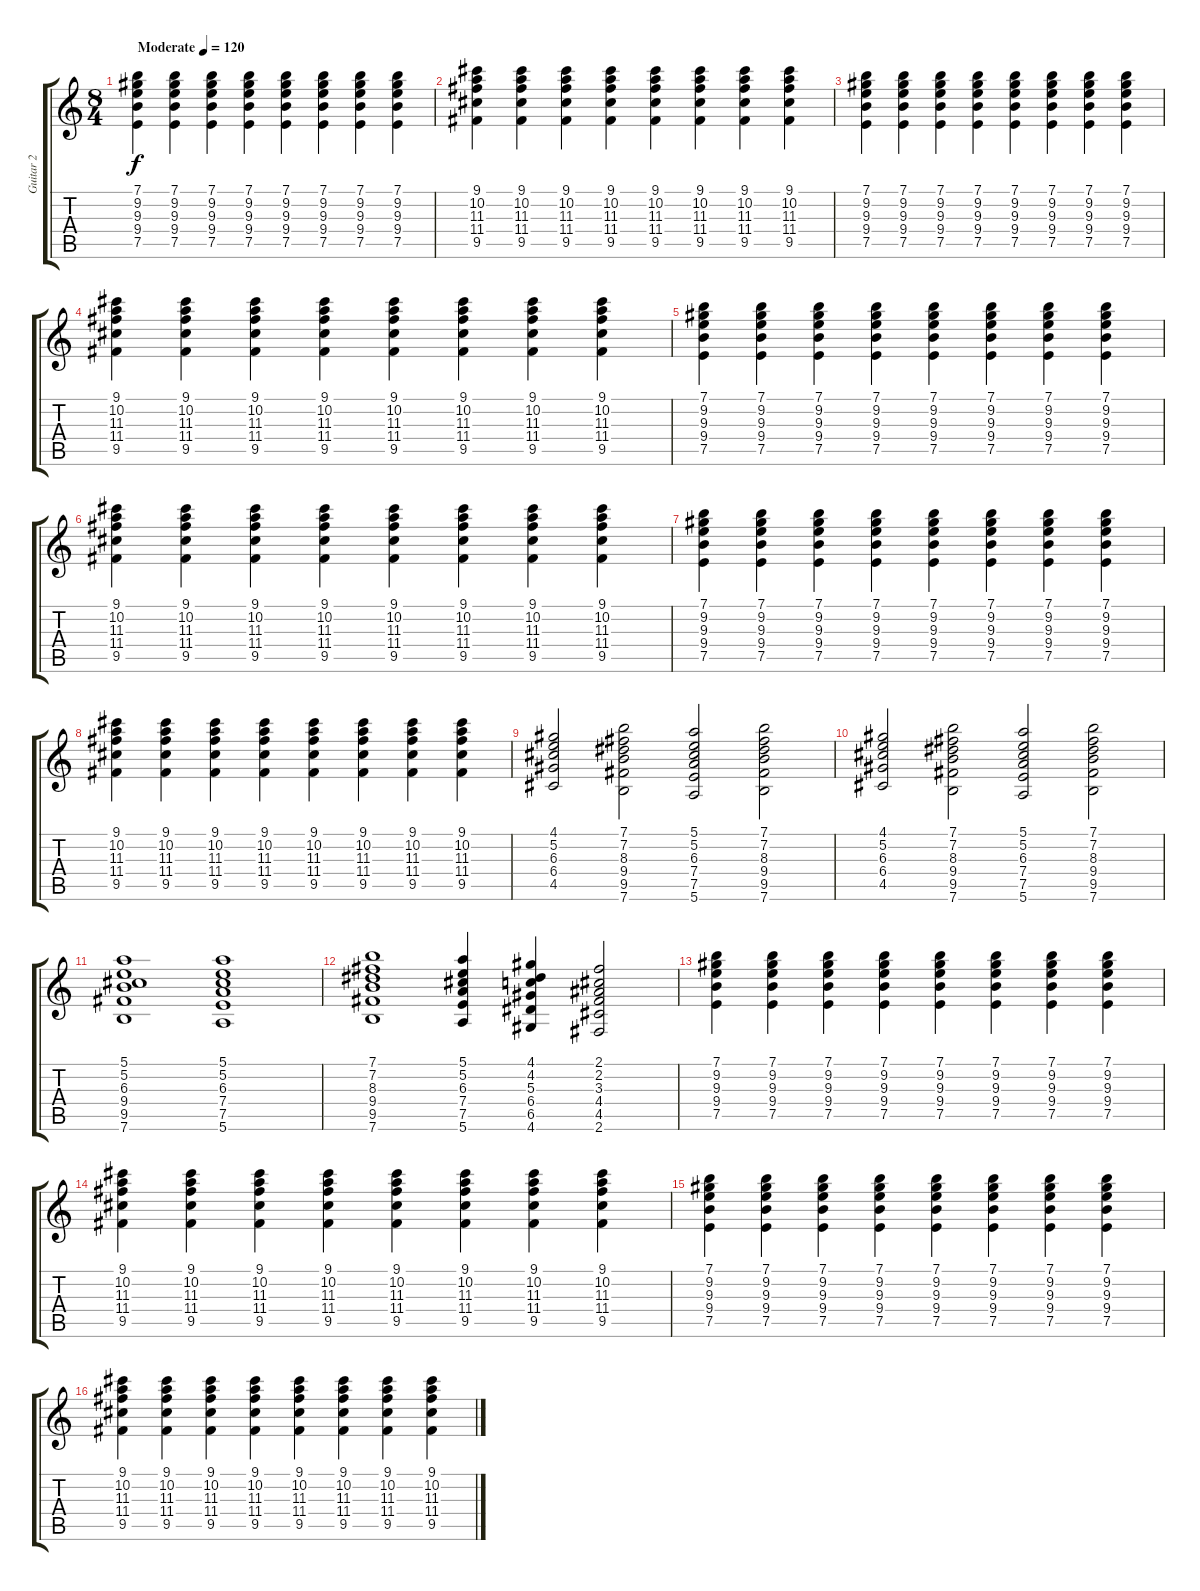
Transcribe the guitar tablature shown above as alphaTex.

\track ("Guitar 2" "Guitar 2") {instrument electricguitarclean}
\staff {score tabs}
\tuning (E4 B3 G3 D3 A2 E2) {hide}
\ts (8 4)
\tempo (120 "Moderate")
\clef g2
\ks c
(7.1 9.2 9.3 9.4 7.5).4{dy f instrument electricguitarclean} (7.1 9.2 9.3 9.4 7.5).4 (7.1 9.2 9.3 9.4 7.5).4 (7.1 9.2 9.3 9.4 7.5).4 (7.1 9.2 9.3 9.4 7.5).4 (7.1 9.2 9.3 9.4 7.5).4 (7.1 9.2 9.3 9.4 7.5).4 (7.1 9.2 9.3 9.4 7.5).4 |
(9.1 10.2 11.3 11.4 9.5).4 (9.1 10.2 11.3 11.4 9.5).4 (9.1 10.2 11.3 11.4 9.5).4 (9.1 10.2 11.3 11.4 9.5).4 (9.1 10.2 11.3 11.4 9.5).4 (9.1 10.2 11.3 11.4 9.5).4 (9.1 10.2 11.3 11.4 9.5).4 (9.1 10.2 11.3 11.4 9.5).4 |
(7.1 9.2 9.3 9.4 7.5).4 (7.1 9.2 9.3 9.4 7.5).4 (7.1 9.2 9.3 9.4 7.5).4 (7.1 9.2 9.3 9.4 7.5).4 (7.1 9.2 9.3 9.4 7.5).4 (7.1 9.2 9.3 9.4 7.5).4 (7.1 9.2 9.3 9.4 7.5).4 (7.1 9.2 9.3 9.4 7.5).4 |
(9.1 10.2 11.3 11.4 9.5).4 (9.1 10.2 11.3 11.4 9.5).4 (9.1 10.2 11.3 11.4 9.5).4 (9.1 10.2 11.3 11.4 9.5).4 (9.1 10.2 11.3 11.4 9.5).4 (9.1 10.2 11.3 11.4 9.5).4 (9.1 10.2 11.3 11.4 9.5).4 (9.1 10.2 11.3 11.4 9.5).4 |
(7.1 9.2 9.3 9.4 7.5).4 (7.1 9.2 9.3 9.4 7.5).4 (7.1 9.2 9.3 9.4 7.5).4 (7.1 9.2 9.3 9.4 7.5).4 (7.1 9.2 9.3 9.4 7.5).4 (7.1 9.2 9.3 9.4 7.5).4 (7.1 9.2 9.3 9.4 7.5).4 (7.1 9.2 9.3 9.4 7.5).4 |
(9.1 10.2 11.3 11.4 9.5).4 (9.1 10.2 11.3 11.4 9.5).4 (9.1 10.2 11.3 11.4 9.5).4 (9.1 10.2 11.3 11.4 9.5).4 (9.1 10.2 11.3 11.4 9.5).4 (9.1 10.2 11.3 11.4 9.5).4 (9.1 10.2 11.3 11.4 9.5).4 (9.1 10.2 11.3 11.4 9.5).4 |
(7.1 9.2 9.3 9.4 7.5).4 (7.1 9.2 9.3 9.4 7.5).4 (7.1 9.2 9.3 9.4 7.5).4 (7.1 9.2 9.3 9.4 7.5).4 (7.1 9.2 9.3 9.4 7.5).4 (7.1 9.2 9.3 9.4 7.5).4 (7.1 9.2 9.3 9.4 7.5).4 (7.1 9.2 9.3 9.4 7.5).4 |
(9.1 10.2 11.3 11.4 9.5).4 (9.1 10.2 11.3 11.4 9.5).4 (9.1 10.2 11.3 11.4 9.5).4 (9.1 10.2 11.3 11.4 9.5).4 (9.1 10.2 11.3 11.4 9.5).4 (9.1 10.2 11.3 11.4 9.5).4 (9.1 10.2 11.3 11.4 9.5).4 (9.1 10.2 11.3 11.4 9.5).4 |
(4.1 5.2 6.3 6.4 4.5).2 (7.1 7.2 8.3 9.4 9.5 7.6).2 (5.1 5.2 6.3 7.4 7.5 5.6).2 (7.1 7.2 8.3 9.4 9.5 7.6).2 |
(4.1 5.2 6.3 6.4 4.5).2 (7.1 7.2 8.3 9.4 9.5 7.6).2 (5.1 5.2 6.3 7.4 7.5 5.6).2 (7.1 7.2 8.3 9.4 9.5 7.6).2 |
(5.1 5.2 6.3 9.4 9.5 7.6).1 (5.1 5.2 6.3 7.4 7.5 5.6).1 |
(7.1 7.2 8.3 9.4 9.5 7.6).1 (5.1 5.2 6.3 7.4 7.5 5.6).4 (4.1 4.2 5.3 6.4 6.5 4.6).4 (2.1 2.2 3.3 4.4 4.5 2.6).2 |
(7.1 9.2 9.3 9.4 7.5).4 (7.1 9.2 9.3 9.4 7.5).4 (7.1 9.2 9.3 9.4 7.5).4 (7.1 9.2 9.3 9.4 7.5).4 (7.1 9.2 9.3 9.4 7.5).4 (7.1 9.2 9.3 9.4 7.5).4 (7.1 9.2 9.3 9.4 7.5).4 (7.1 9.2 9.3 9.4 7.5).4 |
(9.1 10.2 11.3 11.4 9.5).4 (9.1 10.2 11.3 11.4 9.5).4 (9.1 10.2 11.3 11.4 9.5).4 (9.1 10.2 11.3 11.4 9.5).4 (9.1 10.2 11.3 11.4 9.5).4 (9.1 10.2 11.3 11.4 9.5).4 (9.1 10.2 11.3 11.4 9.5).4 (9.1 10.2 11.3 11.4 9.5).4 |
(7.1 9.2 9.3 9.4 7.5).4 (7.1 9.2 9.3 9.4 7.5).4 (7.1 9.2 9.3 9.4 7.5).4 (7.1 9.2 9.3 9.4 7.5).4 (7.1 9.2 9.3 9.4 7.5).4 (7.1 9.2 9.3 9.4 7.5).4 (7.1 9.2 9.3 9.4 7.5).4 (7.1 9.2 9.3 9.4 7.5).4 |
(9.1 10.2 11.3 11.4 9.5).4 (9.1 10.2 11.3 11.4 9.5).4 (9.1 10.2 11.3 11.4 9.5).4 (9.1 10.2 11.3 11.4 9.5).4 (9.1 10.2 11.3 11.4 9.5).4 (9.1 10.2 11.3 11.4 9.5).4 (9.1 10.2 11.3 11.4 9.5).4 (9.1 10.2 11.3 11.4 9.5).4
